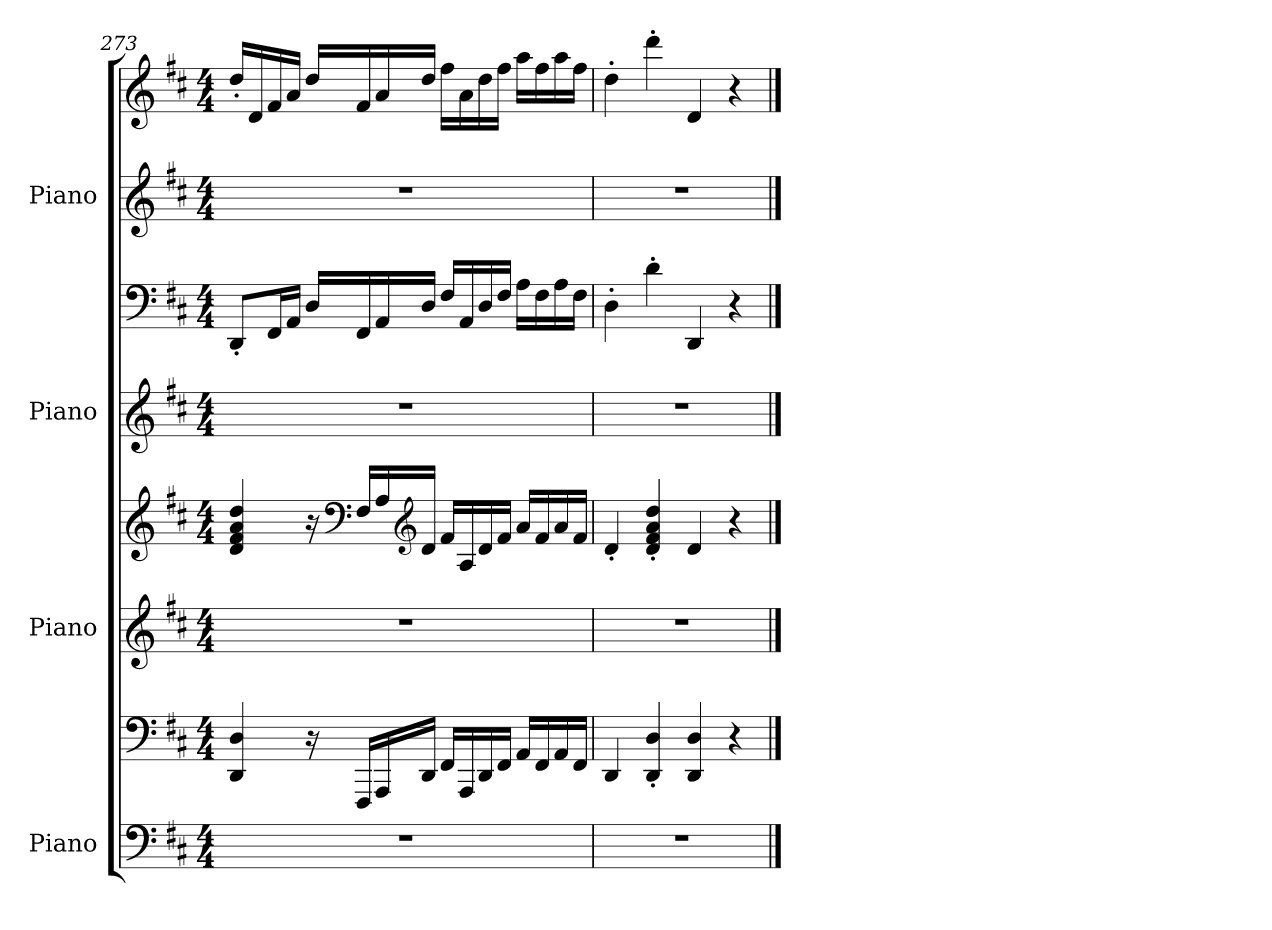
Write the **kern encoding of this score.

**kern	**kern	**kern	**kern	**kern	**kern	**kern	**kern
*part4	*part4	*part3	*part3	*part2	*part2	*part1	*part1
*staff8	*staff7	*staff6	*staff5	*staff4	*staff3	*staff2	*staff1
*I"Piano	*	*I"Piano	*	*I"Piano	*	*I"Piano	*
*I'Pno.	*	*I'Pno.	*	*I'Pno.	*	*I'Pno.	*
!!LO:PB:g=z
*clefF4	*clefF4	*clefG2	*clefG2	*clefG2	*clefF4	*clefG2	*clefG2
*k[f#c#]	*k[f#c#]	*k[f#c#]	*k[f#c#]	*k[f#c#]	*k[f#c#]	*k[f#c#]	*k[f#c#]
*M4/4	*M4/4	*M4/4	*M4/4	*M4/4	*M4/4	*M4/4	*M4/4
=273	=273	=273	=273	=273	=273	=273	=273
1r	4DD/ 4D/	1r	4d/ 4f#/ 4a/ 4dd/	1r	8DD'/L	1r	16dd'/LL
.	.	.	.	.	.	.	16d/
.	.	.	.	.	16FF#/L	.	16f#/
.	.	.	.	.	16AA/JJ	.	16a/JJ
.	16r	.	16r	.	16D/LL	.	16dd/LL
*	*	*	*clefF4	*	*	*	*
.	16FFF#/LL	.	16F#/LL	.	16FF#/	.	16f#/
.	16AAA/	.	16A/	.	16AA/	.	16a/
*	*	*	*clefG2	*	*	*	*
.	16DD/JJ	.	16d/JJ	.	16D/JJ	.	16dd/JJ
.	16FF#/LL	.	16f#/LL	.	16F#/LL	.	16ff#\LL
.	16AAA/	.	16A/	.	16AA/	.	16a\
.	16DD/	.	16d/	.	16D/	.	16dd\
.	16FF#/JJ	.	16f#/JJ	.	16F#/JJ	.	16ff#\JJ
.	16AA/LL	.	16a/LL	.	16A\LL	.	16aa\LL
.	16FF#/	.	16f#/	.	16F#\	.	16ff#\
.	16AA/	.	16a/	.	16A\	.	16aa\
.	16FF#/JJ	.	16f#/JJ	.	16F#\JJ	.	16ff#\JJ
=274	=274	=274	=274	=274	=274	=274	=274
1r	4DD/	1r	4d'/	1r	4D'\	1r	4dd'\
.	4DD/' 4D/'	.	4d/' 4f#/' 4a/' 4dd/'	.	4d'\	.	4ddd'\
.	4DD/ 4D/	.	4d/	.	4DD/	.	4d/
.	4r	.	4r	.	4r	.	4r
==	==	==	==	==	==	==	==
*-	*-	*-	*-	*-	*-	*-	*-
